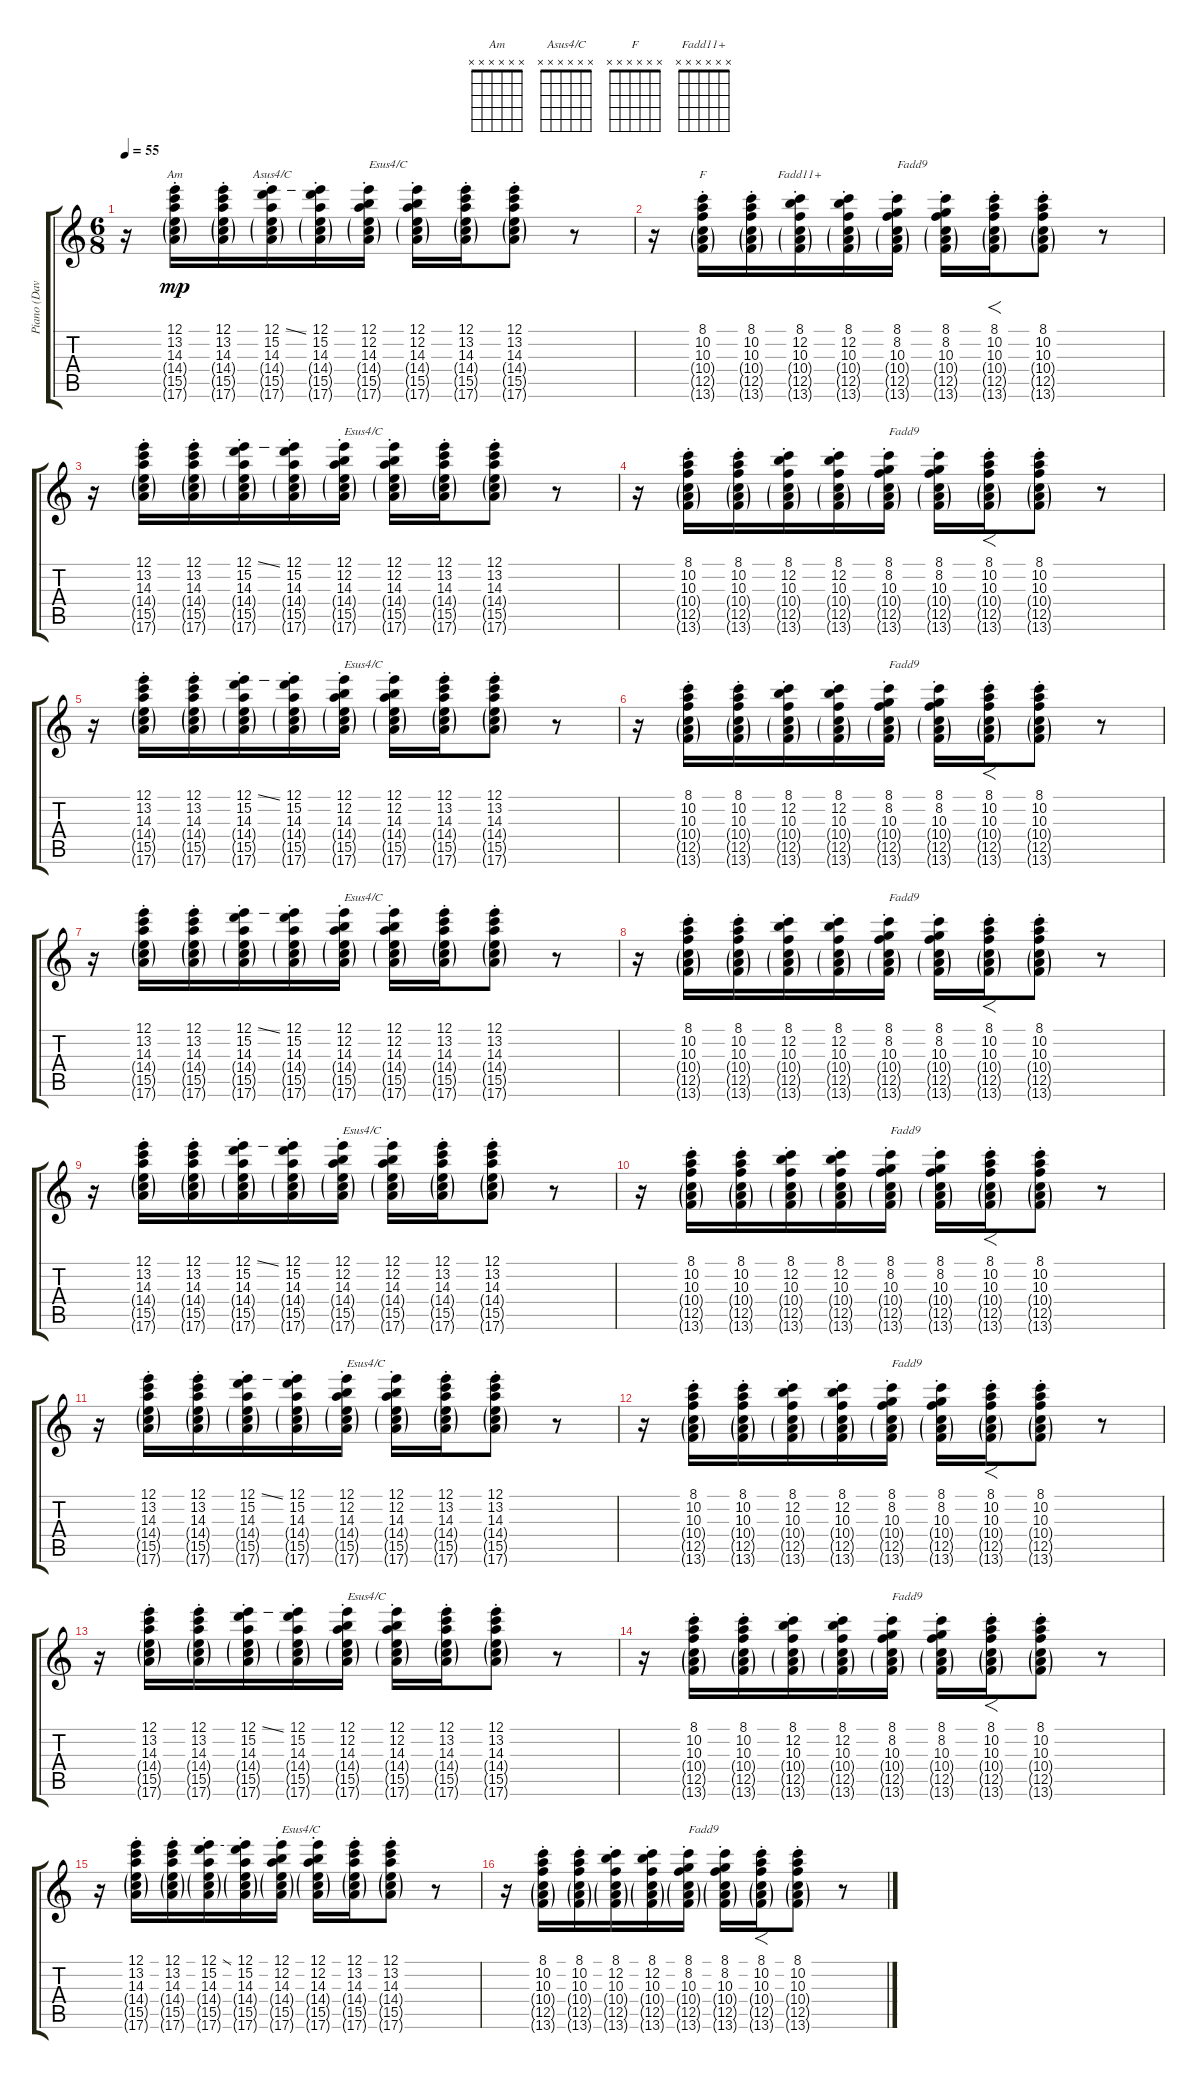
\track ("Piano (Davies)" "Piano (Dav") {instrument acousticgrandpiano}
\staff {score tabs}
\tuning (E5 B4 G4 D4 A3 E3) {hide}
\chord ("Am" x x x x x x)
\chord ("Asus4/C" x x x x x x)
\chord ("F" x x x x x x)
\chord ("Fadd11+" x x x x x x)
\ts (6 8)
\tempo 55
\clef g2
\ks c
r.16{dy mp} (12.1{st} 13.2{st} 14.3{st} 14.4{g st} 15.5{g st} 17.6{g st}).16{ch "Am"} (12.1{st} 13.2{st} 14.3{st} 14.4{g st} 15.5{g st} 17.6{g st}).16 (12.1{ss} 15.2{st} 14.3{st} 14.4{g st} 15.5{g st} 17.6{g st}).16{ch "Asus4/C"} (12.1{st} 15.2{st} 14.3{st} 14.4{g st} 15.5{g st} 17.6{g st}).16 (12.1{st} 12.2{st} 14.3{st} 14.4{g st} 15.5{g st} 17.6{g st}).16{txt "Esus4/C"} (12.1{st} 12.2{st} 14.3{st} 14.4{g st} 15.5{g st} 17.6{g st}).16 (12.1{st} 13.2{st} 14.3{st} 14.4{g st} 15.5{g st} 17.6{g st}).16 (12.1{st} 13.2{st} 14.3{st} 14.4{g st} 15.5{g st} 17.6{g st}).8 r.8 |
r.16 (8.1{st} 10.2{st} 10.3{st} 10.4{g st} 12.5{g st} 13.6{g st}).16{ch "F"} (8.1{st} 10.2{st} 10.3{st} 10.4{g st} 12.5{g st} 13.6{g st}).16 (8.1{st} 12.2{st} 10.3{st} 10.4{g st} 12.5{g st} 13.6{g st}).16{ch "Fadd11+"} (8.1{st} 12.2{st} 10.3{st} 10.4{g st} 12.5{g st} 13.6{g st}).16 (8.1{st} 8.2{st} 10.3{st} 10.4{g st} 12.5{g st} 13.6{g st}).16{txt "Fadd9"} (8.1{st} 8.2{st} 10.3{st} 10.4{g st} 12.5{g st} 13.6{g st}).16 (8.1{st} 10.2{st} 10.3{st} 10.4{g st} 12.5{g st} 13.6{g st}).16{f} (8.1{st} 10.2{st} 10.3{st} 10.4{g st} 12.5{g st} 13.6{g st}).8 r.8 |
r.16 (12.1{st} 13.2{st} 14.3{st} 14.4{g st} 15.5{g st} 17.6{g st}).16 (12.1{st} 13.2{st} 14.3{st} 14.4{g st} 15.5{g st} 17.6{g st}).16 (12.1{ss} 15.2{st} 14.3{st} 14.4{g st} 15.5{g st} 17.6{g st}).16 (12.1{st} 15.2{st} 14.3{st} 14.4{g st} 15.5{g st} 17.6{g st}).16 (12.1{st} 12.2{st} 14.3{st} 14.4{g st} 15.5{g st} 17.6{g st}).16{txt "Esus4/C"} (12.1{st} 12.2{st} 14.3{st} 14.4{g st} 15.5{g st} 17.6{g st}).16 (12.1{st} 13.2{st} 14.3{st} 14.4{g st} 15.5{g st} 17.6{g st}).16 (12.1{st} 13.2{st} 14.3{st} 14.4{g st} 15.5{g st} 17.6{g st}).8 r.8 |
r.16 (8.1{st} 10.2{st} 10.3{st} 10.4{g st} 12.5{g st} 13.6{g st}).16 (8.1{st} 10.2{st} 10.3{st} 10.4{g st} 12.5{g st} 13.6{g st}).16 (8.1{st} 12.2{st} 10.3{st} 10.4{g st} 12.5{g st} 13.6{g st}).16 (8.1{st} 12.2{st} 10.3{st} 10.4{g st} 12.5{g st} 13.6{g st}).16 (8.1{st} 8.2{st} 10.3{st} 10.4{g st} 12.5{g st} 13.6{g st}).16{txt "Fadd9"} (8.1{st} 8.2{st} 10.3{st} 10.4{g st} 12.5{g st} 13.6{g st}).16 (8.1{st} 10.2{st} 10.3{st} 10.4{g st} 12.5{g st} 13.6{g st}).16{f} (8.1{st} 10.2{st} 10.3{st} 10.4{g st} 12.5{g st} 13.6{g st}).8 r.8 |
r.16 (12.1{st} 13.2{st} 14.3{st} 14.4{g st} 15.5{g st} 17.6{g st}).16 (12.1{st} 13.2{st} 14.3{st} 14.4{g st} 15.5{g st} 17.6{g st}).16 (12.1{ss} 15.2{st} 14.3{st} 14.4{g st} 15.5{g st} 17.6{g st}).16 (12.1{st} 15.2{st} 14.3{st} 14.4{g st} 15.5{g st} 17.6{g st}).16 (12.1{st} 12.2{st} 14.3{st} 14.4{g st} 15.5{g st} 17.6{g st}).16{txt "Esus4/C"} (12.1{st} 12.2{st} 14.3{st} 14.4{g st} 15.5{g st} 17.6{g st}).16 (12.1{st} 13.2{st} 14.3{st} 14.4{g st} 15.5{g st} 17.6{g st}).16 (12.1{st} 13.2{st} 14.3{st} 14.4{g st} 15.5{g st} 17.6{g st}).8 r.8 |
r.16 (8.1{st} 10.2{st} 10.3{st} 10.4{g st} 12.5{g st} 13.6{g st}).16 (8.1{st} 10.2{st} 10.3{st} 10.4{g st} 12.5{g st} 13.6{g st}).16 (8.1{st} 12.2{st} 10.3{st} 10.4{g st} 12.5{g st} 13.6{g st}).16 (8.1{st} 12.2{st} 10.3{st} 10.4{g st} 12.5{g st} 13.6{g st}).16 (8.1{st} 8.2{st} 10.3{st} 10.4{g st} 12.5{g st} 13.6{g st}).16{txt "Fadd9"} (8.1{st} 8.2{st} 10.3{st} 10.4{g st} 12.5{g st} 13.6{g st}).16 (8.1{st} 10.2{st} 10.3{st} 10.4{g st} 12.5{g st} 13.6{g st}).16{f} (8.1{st} 10.2{st} 10.3{st} 10.4{g st} 12.5{g st} 13.6{g st}).8 r.8 |
r.16 (12.1{st} 13.2{st} 14.3{st} 14.4{g st} 15.5{g st} 17.6{g st}).16 (12.1{st} 13.2{st} 14.3{st} 14.4{g st} 15.5{g st} 17.6{g st}).16 (12.1{ss} 15.2{st} 14.3{st} 14.4{g st} 15.5{g st} 17.6{g st}).16 (12.1{st} 15.2{st} 14.3{st} 14.4{g st} 15.5{g st} 17.6{g st}).16 (12.1{st} 12.2{st} 14.3{st} 14.4{g st} 15.5{g st} 17.6{g st}).16{txt "Esus4/C"} (12.1{st} 12.2{st} 14.3{st} 14.4{g st} 15.5{g st} 17.6{g st}).16 (12.1{st} 13.2{st} 14.3{st} 14.4{g st} 15.5{g st} 17.6{g st}).16 (12.1{st} 13.2{st} 14.3{st} 14.4{g st} 15.5{g st} 17.6{g st}).8 r.8 |
r.16 (8.1{st} 10.2{st} 10.3{st} 10.4{g st} 12.5{g st} 13.6{g st}).16 (8.1{st} 10.2{st} 10.3{st} 10.4{g st} 12.5{g st} 13.6{g st}).16 (8.1{st} 12.2{st} 10.3{st} 10.4{g st} 12.5{g st} 13.6{g st}).16 (8.1{st} 12.2{st} 10.3{st} 10.4{g st} 12.5{g st} 13.6{g st}).16 (8.1{st} 8.2{st} 10.3{st} 10.4{g st} 12.5{g st} 13.6{g st}).16{txt "Fadd9"} (8.1{st} 8.2{st} 10.3{st} 10.4{g st} 12.5{g st} 13.6{g st}).16 (8.1{st} 10.2{st} 10.3{st} 10.4{g st} 12.5{g st} 13.6{g st}).16{f} (8.1{st} 10.2{st} 10.3{st} 10.4{g st} 12.5{g st} 13.6{g st}).8 r.8 |
r.16 (12.1{st} 13.2{st} 14.3{st} 14.4{g st} 15.5{g st} 17.6{g st}).16 (12.1{st} 13.2{st} 14.3{st} 14.4{g st} 15.5{g st} 17.6{g st}).16 (12.1{ss} 15.2{st} 14.3{st} 14.4{g st} 15.5{g st} 17.6{g st}).16 (12.1{st} 15.2{st} 14.3{st} 14.4{g st} 15.5{g st} 17.6{g st}).16 (12.1{st} 12.2{st} 14.3{st} 14.4{g st} 15.5{g st} 17.6{g st}).16{txt "Esus4/C"} (12.1{st} 12.2{st} 14.3{st} 14.4{g st} 15.5{g st} 17.6{g st}).16 (12.1{st} 13.2{st} 14.3{st} 14.4{g st} 15.5{g st} 17.6{g st}).16 (12.1{st} 13.2{st} 14.3{st} 14.4{g st} 15.5{g st} 17.6{g st}).8 r.8 |
r.16 (8.1{st} 10.2{st} 10.3{st} 10.4{g st} 12.5{g st} 13.6{g st}).16 (8.1{st} 10.2{st} 10.3{st} 10.4{g st} 12.5{g st} 13.6{g st}).16 (8.1{st} 12.2{st} 10.3{st} 10.4{g st} 12.5{g st} 13.6{g st}).16 (8.1{st} 12.2{st} 10.3{st} 10.4{g st} 12.5{g st} 13.6{g st}).16 (8.1{st} 8.2{st} 10.3{st} 10.4{g st} 12.5{g st} 13.6{g st}).16{txt "Fadd9"} (8.1{st} 8.2{st} 10.3{st} 10.4{g st} 12.5{g st} 13.6{g st}).16 (8.1{st} 10.2{st} 10.3{st} 10.4{g st} 12.5{g st} 13.6{g st}).16{f} (8.1{st} 10.2{st} 10.3{st} 10.4{g st} 12.5{g st} 13.6{g st}).8 r.8 |
r.16 (12.1{st} 13.2{st} 14.3{st} 14.4{g st} 15.5{g st} 17.6{g st}).16 (12.1{st} 13.2{st} 14.3{st} 14.4{g st} 15.5{g st} 17.6{g st}).16 (12.1{ss} 15.2{st} 14.3{st} 14.4{g st} 15.5{g st} 17.6{g st}).16 (12.1{st} 15.2{st} 14.3{st} 14.4{g st} 15.5{g st} 17.6{g st}).16 (12.1{st} 12.2{st} 14.3{st} 14.4{g st} 15.5{g st} 17.6{g st}).16{txt "Esus4/C"} (12.1{st} 12.2{st} 14.3{st} 14.4{g st} 15.5{g st} 17.6{g st}).16 (12.1{st} 13.2{st} 14.3{st} 14.4{g st} 15.5{g st} 17.6{g st}).16 (12.1{st} 13.2{st} 14.3{st} 14.4{g st} 15.5{g st} 17.6{g st}).8 r.8 |
r.16 (8.1{st} 10.2{st} 10.3{st} 10.4{g st} 12.5{g st} 13.6{g st}).16 (8.1{st} 10.2{st} 10.3{st} 10.4{g st} 12.5{g st} 13.6{g st}).16 (8.1{st} 12.2{st} 10.3{st} 10.4{g st} 12.5{g st} 13.6{g st}).16 (8.1{st} 12.2{st} 10.3{st} 10.4{g st} 12.5{g st} 13.6{g st}).16 (8.1{st} 8.2{st} 10.3{st} 10.4{g st} 12.5{g st} 13.6{g st}).16{txt "Fadd9"} (8.1{st} 8.2{st} 10.3{st} 10.4{g st} 12.5{g st} 13.6{g st}).16 (8.1{st} 10.2{st} 10.3{st} 10.4{g st} 12.5{g st} 13.6{g st}).16{f} (8.1{st} 10.2{st} 10.3{st} 10.4{g st} 12.5{g st} 13.6{g st}).8 r.8 |
r.16 (12.1{st} 13.2{st} 14.3{st} 14.4{g st} 15.5{g st} 17.6{g st}).16 (12.1{st} 13.2{st} 14.3{st} 14.4{g st} 15.5{g st} 17.6{g st}).16 (12.1{ss} 15.2{st} 14.3{st} 14.4{g st} 15.5{g st} 17.6{g st}).16 (12.1{st} 15.2{st} 14.3{st} 14.4{g st} 15.5{g st} 17.6{g st}).16 (12.1{st} 12.2{st} 14.3{st} 14.4{g st} 15.5{g st} 17.6{g st}).16{txt "Esus4/C"} (12.1{st} 12.2{st} 14.3{st} 14.4{g st} 15.5{g st} 17.6{g st}).16 (12.1{st} 13.2{st} 14.3{st} 14.4{g st} 15.5{g st} 17.6{g st}).16 (12.1{st} 13.2{st} 14.3{st} 14.4{g st} 15.5{g st} 17.6{g st}).8 r.8 |
r.16 (8.1{st} 10.2{st} 10.3{st} 10.4{g st} 12.5{g st} 13.6{g st}).16 (8.1{st} 10.2{st} 10.3{st} 10.4{g st} 12.5{g st} 13.6{g st}).16 (8.1{st} 12.2{st} 10.3{st} 10.4{g st} 12.5{g st} 13.6{g st}).16 (8.1{st} 12.2{st} 10.3{st} 10.4{g st} 12.5{g st} 13.6{g st}).16 (8.1{st} 8.2{st} 10.3{st} 10.4{g st} 12.5{g st} 13.6{g st}).16{txt "Fadd9"} (8.1{st} 8.2{st} 10.3{st} 10.4{g st} 12.5{g st} 13.6{g st}).16 (8.1{st} 10.2{st} 10.3{st} 10.4{g st} 12.5{g st} 13.6{g st}).16{f} (8.1{st} 10.2{st} 10.3{st} 10.4{g st} 12.5{g st} 13.6{g st}).8 r.8 |
r.16 (12.1{st} 13.2{st} 14.3{st} 14.4{g st} 15.5{g st} 17.6{g st}).16 (12.1{st} 13.2{st} 14.3{st} 14.4{g st} 15.5{g st} 17.6{g st}).16 (12.1{ss} 15.2{st} 14.3{st} 14.4{g st} 15.5{g st} 17.6{g st}).16 (12.1{st} 15.2{st} 14.3{st} 14.4{g st} 15.5{g st} 17.6{g st}).16 (12.1{st} 12.2{st} 14.3{st} 14.4{g st} 15.5{g st} 17.6{g st}).16{txt "Esus4/C"} (12.1{st} 12.2{st} 14.3{st} 14.4{g st} 15.5{g st} 17.6{g st}).16 (12.1{st} 13.2{st} 14.3{st} 14.4{g st} 15.5{g st} 17.6{g st}).16 (12.1{st} 13.2{st} 14.3{st} 14.4{g st} 15.5{g st} 17.6{g st}).8 r.8 |
r.16 (8.1{st} 10.2{st} 10.3{st} 10.4{g st} 12.5{g st} 13.6{g st}).16 (8.1{st} 10.2{st} 10.3{st} 10.4{g st} 12.5{g st} 13.6{g st}).16 (8.1{st} 12.2{st} 10.3{st} 10.4{g st} 12.5{g st} 13.6{g st}).16 (8.1{st} 12.2{st} 10.3{st} 10.4{g st} 12.5{g st} 13.6{g st}).16 (8.1{st} 8.2{st} 10.3{st} 10.4{g st} 12.5{g st} 13.6{g st}).16{txt "Fadd9"} (8.1{st} 8.2{st} 10.3{st} 10.4{g st} 12.5{g st} 13.6{g st}).16 (8.1{st} 10.2{st} 10.3{st} 10.4{g st} 12.5{g st} 13.6{g st}).16{f} (8.1{st} 10.2{st} 10.3{st} 10.4{g st} 12.5{g st} 13.6{g st}).8 r.8
